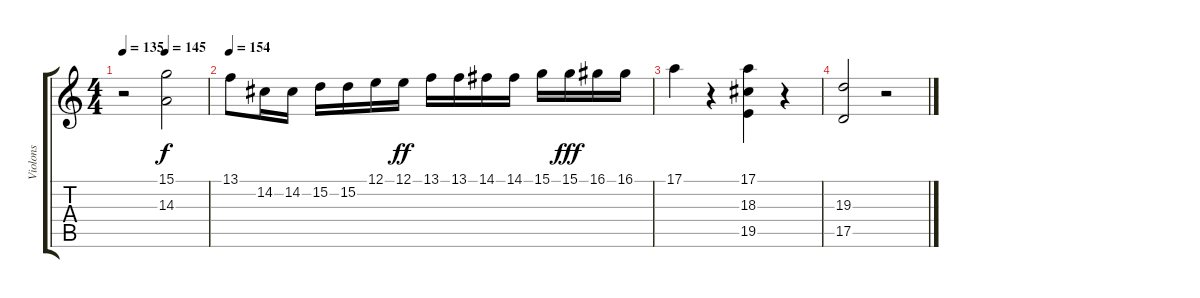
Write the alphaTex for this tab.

\track ("Violons" "Violons") {instrument violin}
\staff {score tabs}
\tuning (E4 B3 G3 D3 A2 E2) {hide}
\ts (4 4)
\tempo 135
\tempo (145 0.5)
\clef g2
\ks c
r.2{dy f} (15.1 14.3).2 |
\tempo 154
13.1.8 14.2.16 14.2.16 15.2.16 15.2.16 12.1.16 12.1.16{dy ff} 13.1.16 13.1.16 14.1.16 14.1.16 15.1.16 15.1.16{dy fff} 16.1.16 16.1.16 |
17.1.4 r.4 (17.1 18.3 19.5).4 r.4 |
(19.3 17.5).2 r.2
